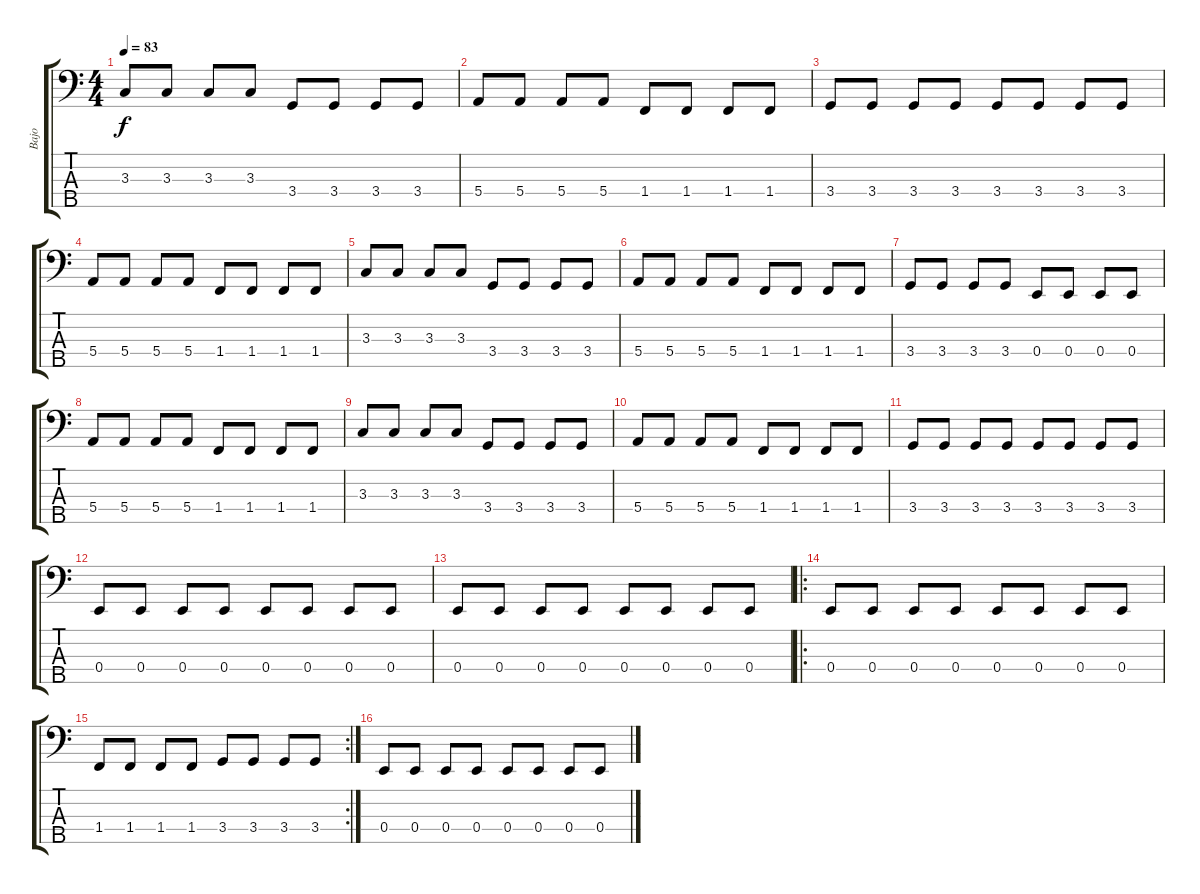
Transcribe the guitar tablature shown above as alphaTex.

\track ("Bajo" "Bajo") {instrument electricbassfinger}
\staff {score tabs}
\tuning (G2 D2 A1 E1 B0) {hide}
\ts (4 4)
\tempo 83
\clef f4
\ks c
3.3.8{dy f} 3.3.8 3.3.8 3.3.8 3.4.8 3.4.8 3.4.8 3.4.8 |
5.4.8 5.4.8 5.4.8 5.4.8 1.4.8 1.4.8 1.4.8 1.4.8 |
3.4.8 3.4.8 3.4.8 3.4.8 3.4.8 3.4.8 3.4.8 3.4.8 |
5.4.8 5.4.8 5.4.8 5.4.8 1.4.8 1.4.8 1.4.8 1.4.8 |
3.3.8 3.3.8 3.3.8 3.3.8 3.4.8 3.4.8 3.4.8 3.4.8 |
5.4.8 5.4.8 5.4.8 5.4.8 1.4.8 1.4.8 1.4.8 1.4.8 |
3.4.8 3.4.8 3.4.8 3.4.8 0.4.8 0.4.8 0.4.8 0.4.8 |
5.4.8 5.4.8 5.4.8 5.4.8 1.4.8 1.4.8 1.4.8 1.4.8 |
3.3.8 3.3.8 3.3.8 3.3.8 3.4.8 3.4.8 3.4.8 3.4.8 |
5.4.8 5.4.8 5.4.8 5.4.8 1.4.8 1.4.8 1.4.8 1.4.8 |
3.4.8 3.4.8 3.4.8 3.4.8 3.4.8 3.4.8 3.4.8 3.4.8 |
0.4.8 0.4.8 0.4.8 0.4.8 0.4.8 0.4.8 0.4.8 0.4.8 |
0.4.8 0.4.8 0.4.8 0.4.8 0.4.8 0.4.8 0.4.8 0.4.8 |
\ro
0.4.8 0.4.8 0.4.8 0.4.8 0.4.8 0.4.8 0.4.8 0.4.8 |
\rc 2
1.4.8 1.4.8 1.4.8 1.4.8 3.4.8 3.4.8 3.4.8 3.4.8 |
0.4.8 0.4.8 0.4.8 0.4.8 0.4.8 0.4.8 0.4.8 0.4.8
